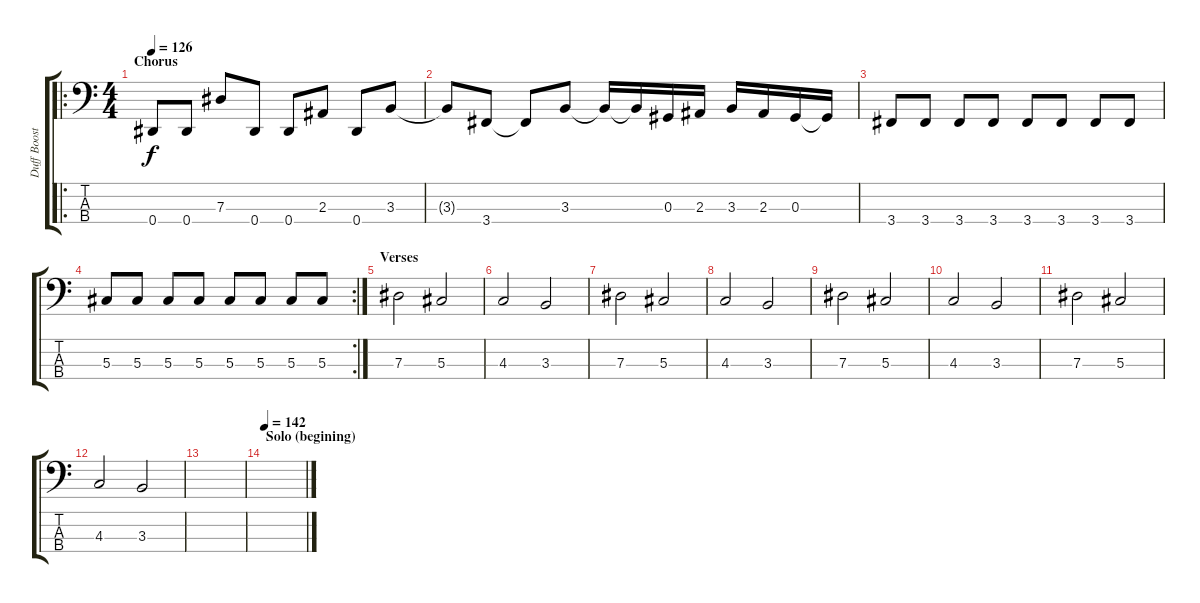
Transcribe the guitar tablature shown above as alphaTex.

\track ("Duff Booster" "Duff Boost") {instrument fretlessbass}
\staff {score tabs}
\tuning (Gb2 Db2 Ab1 Eb1) {hide}
\ro
\ts (4 4)
\section ("" "Chorus")
\tempo 126
\clef f4
\ks c
0.4.8{dy f} 0.4.8 7.3.8 0.4.8 0.4.8 2.3.8 0.4.8 3.3.8 |
3.3{t}.8 3.4.8 3.4{t}.8 3.3.8 3.3{t}.16 3.3{t}.16 0.3.16 2.3.16 3.3.16 2.3.16 0.3.16 0.3{t}.16 |
3.4.8 3.4.8 3.4.8 3.4.8 3.4.8 3.4.8 3.4.8 3.4.8 |
\rc 2
5.3.8 5.3.8 5.3.8 5.3.8 5.3.8 5.3.8 5.3.8 5.3.8 |
\section ("" "Verses")
7.3.2 5.3.2 |
4.3.2 3.3.2 |
7.3.2 5.3.2 |
4.3.2 3.3.2 |
7.3.2 5.3.2 |
4.3.2 3.3.2 |
7.3.2 5.3.2 |
4.3.2 3.3.2 |
|
\section ("" "Solo (begining)")
\tempo 142
